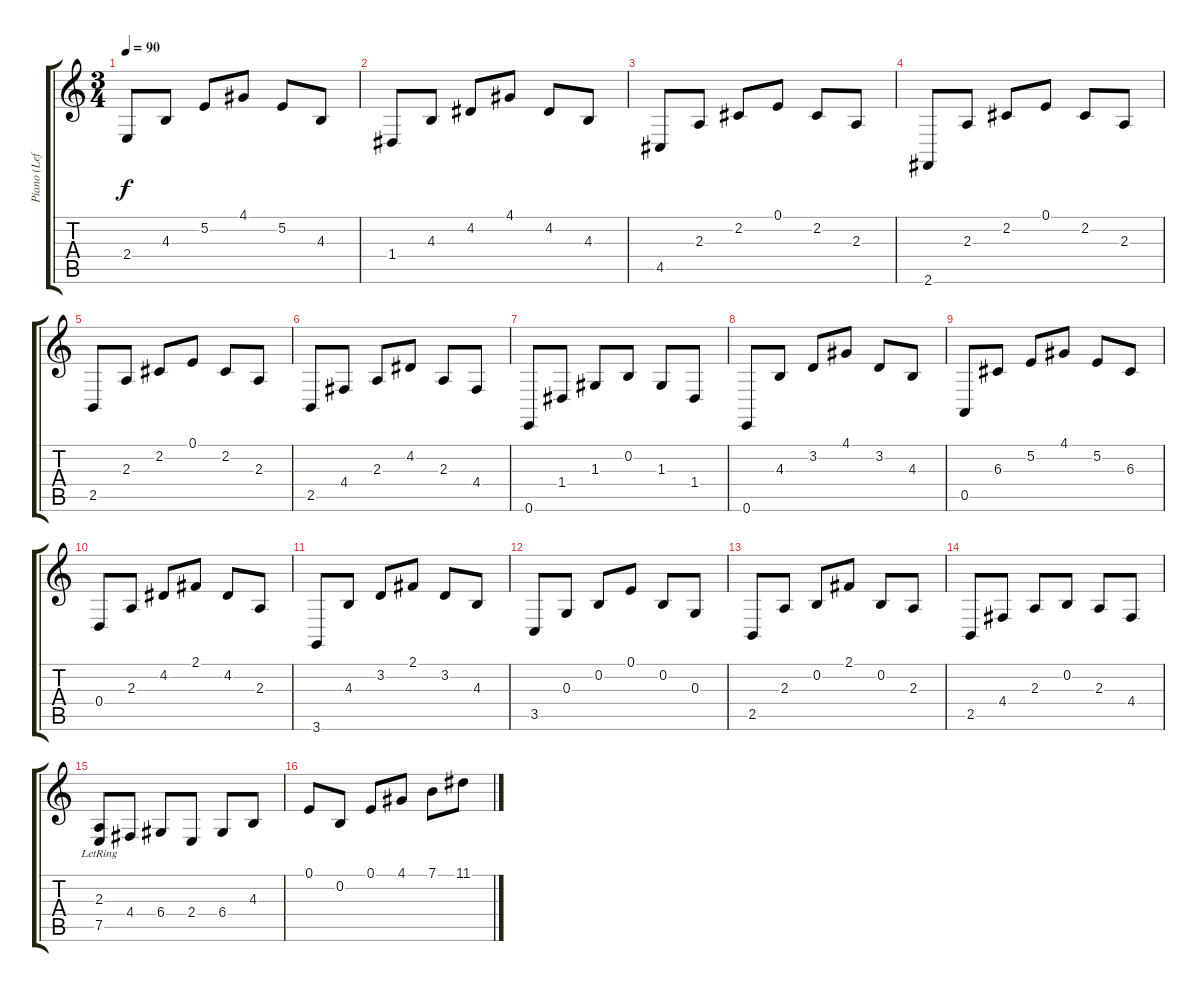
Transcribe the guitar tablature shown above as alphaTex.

\track ("Piano (Left Hand)" "Piano (Lef") {instrument acousticgrandpiano}
\staff {score tabs}
\tuning (E4 B3 G3 D3 A2 E2) {hide}
\ts (3 4)
\tempo 90
\clef g2
\ks c
2.4.8{dy f} 4.3.8 5.2.8 4.1.8 5.2.8 4.3.8 |
1.4.8 4.3.8 4.2.8 4.1.8 4.2.8 4.3.8 |
4.5.8 2.3.8 2.2.8 0.1.8 2.2.8 2.3.8 |
2.6.8 2.3.8 2.2.8 0.1.8 2.2.8 2.3.8 |
2.5.8 2.3.8 2.2.8 0.1.8 2.2.8 2.3.8 |
2.5.8 4.4.8 2.3.8 4.2.8 2.3.8 4.4.8 |
0.6.8 1.4.8 1.3.8 0.2.8 1.3.8 1.4.8 |
0.6.8 4.3.8 3.2.8 4.1.8 3.2.8 4.3.8 |
0.5.8 6.3.8 5.2.8 4.1.8 5.2.8 6.3.8 |
0.4.8 2.3.8 4.2.8 2.1.8 4.2.8 2.3.8 |
3.6.8 4.3.8 3.2.8 2.1.8 3.2.8 4.3.8 |
3.5.8 0.3.8 0.2.8 0.1.8 0.2.8 0.3.8 |
2.5.8 2.3.8 0.2.8 2.1.8 0.2.8 2.3.8 |
2.5.8 4.4.8 2.3.8 0.2.8 2.3.8 4.4.8 |
(2.3 7.5{lr}).8 4.4.8 6.4.8 2.4.8 6.4.8 4.3.8 |
0.1.8 0.2.8 0.1.8 4.1.8 7.1.8 11.1.8
